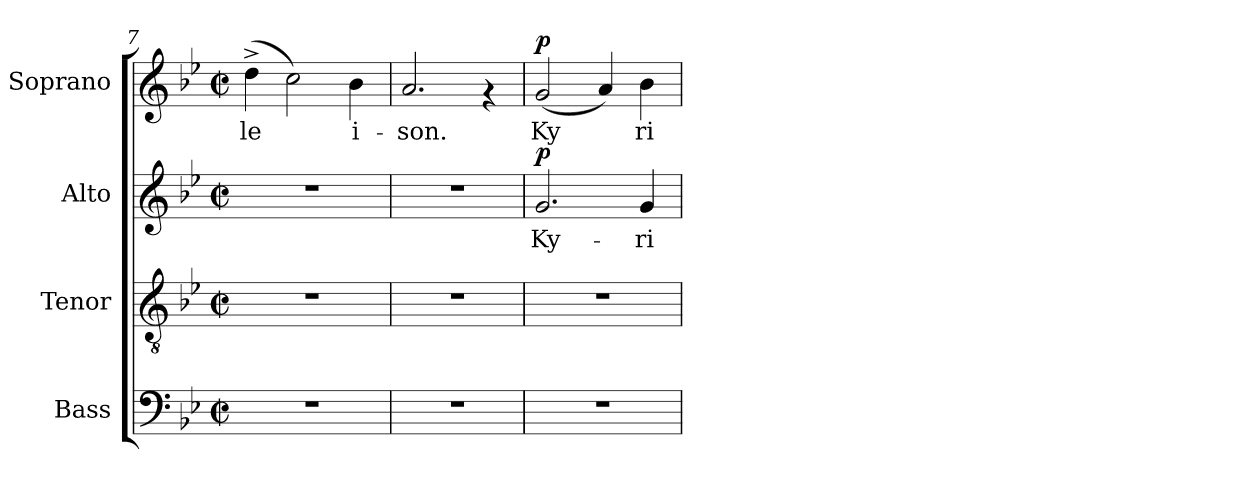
**kern	**kern	**kern	**text	**dynam	**kern	**text	**dynam
*part4	*part3	*part2	*part2	*part2	*part1	*part1	*part1
*staff4	*staff3	*staff2	*staff2	*staff2	*staff1	*staff1	*staff1
*I"Bass	*I"Tenor	*I"Alto	*	*	*I"Soprano	*	*
*I'B.	*I'T.	*I'A.	*	*	*I'S.	*	*
*clefF4	*clefGv2	*clefG2	*	*	*clefG2	*	*
*k[b-e-]	*k[b-e-]	*k[b-e-]	*	*	*k[b-e-]	*	*
*B-:	*B-:	*B-:	*	*	*B-:	*	*
*M2/2	*M2/2	*M2/2	*	*	*M2/2	*	*
*met(c|)	*met(c|)	*met(c|)	*	*	*met(c|)	*	*
=7	=7	=7	=7	=7	=7	=7	=7
!	!	!	!	!	!	!LO:LY:b:cj	!
1r	1r	1r	.	.	(>4dd^>\	-le	.
!	!	!	!	!	!	!LO:LY:b:cj	!
.	.	.	.	.	2cc\)	.	.
!	!	!	!	!	!	!LO:LY:b:cj	!
.	.	.	.	.	4b-\	i-	.
!!LO:LB:g=z
=8	=8	=8	=8	=8	=8	=8	=8
!	!	!	!	!	!	!LO:LY:b:cj	!
1r	1r	1r	.	.	2.a/	-son.	.
.	.	.	.	.	4rf	.	.
=9	=9	=9	=9	=9	=9	=9	=9
!	!	!	!LO:LY:b:cj	!LO:DY:a	!	!LO:LY:b:cj	!LO:DY:a
1r	1r	2.g/	Ky-	p	(<2g/	Ky	p
!	!	!	!	!	!	!LO:LY:b:cj	!
.	.	.	.	.	4a/)	.	.
!	!	!	!LO:LY:b:cj	!	!	!LO:LY:b:cj	!
.	.	4g/	-ri-	.	4b-\	ri-	.
=	=	=	=	=	=	=	=
*-	*-	*-	*-	*-	*-	*-	*-
